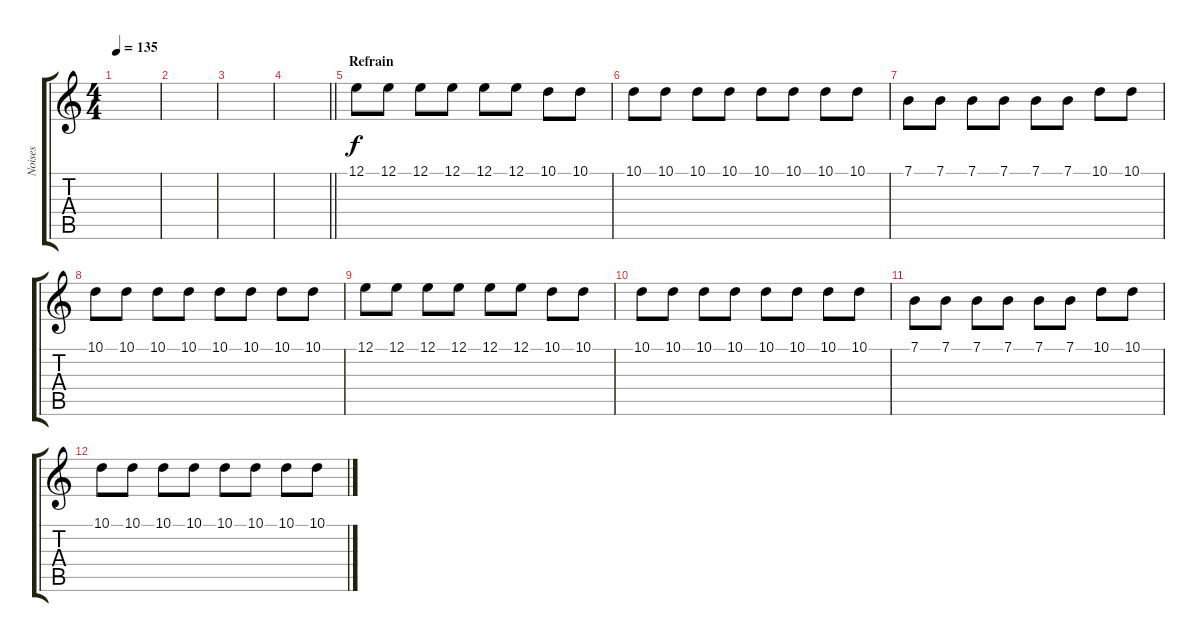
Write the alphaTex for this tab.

\track ("Noises" "Noises") {instrument reedorgan}
\staff {score tabs}
\tuning (E4 B3 G3 D3 A2 D2) {hide}
\ts (4 4)
\tempo 135
\clef g2
\ks c
|
|
|
\barLineRight lightlight
|
\section ("" "Refrain")
12.1.8{volume 8} 12.1.8 12.1.8 12.1.8 12.1.8 12.1.8 10.1.8 10.1.8 |
10.1.8 10.1.8 10.1.8 10.1.8 10.1.8 10.1.8 10.1.8 10.1.8 |
7.1.8 7.1.8 7.1.8 7.1.8 7.1.8 7.1.8 10.1.8 10.1.8 |
10.1.8 10.1.8 10.1.8 10.1.8 10.1.8 10.1.8 10.1.8 10.1.8 |
12.1.8 12.1.8 12.1.8 12.1.8 12.1.8 12.1.8 10.1.8 10.1.8 |
10.1.8 10.1.8 10.1.8 10.1.8 10.1.8 10.1.8 10.1.8 10.1.8 |
7.1.8 7.1.8 7.1.8 7.1.8 7.1.8 7.1.8 10.1.8 10.1.8 |
10.1.8 10.1.8 10.1.8 10.1.8 10.1.8 10.1.8 10.1.8 10.1.8
